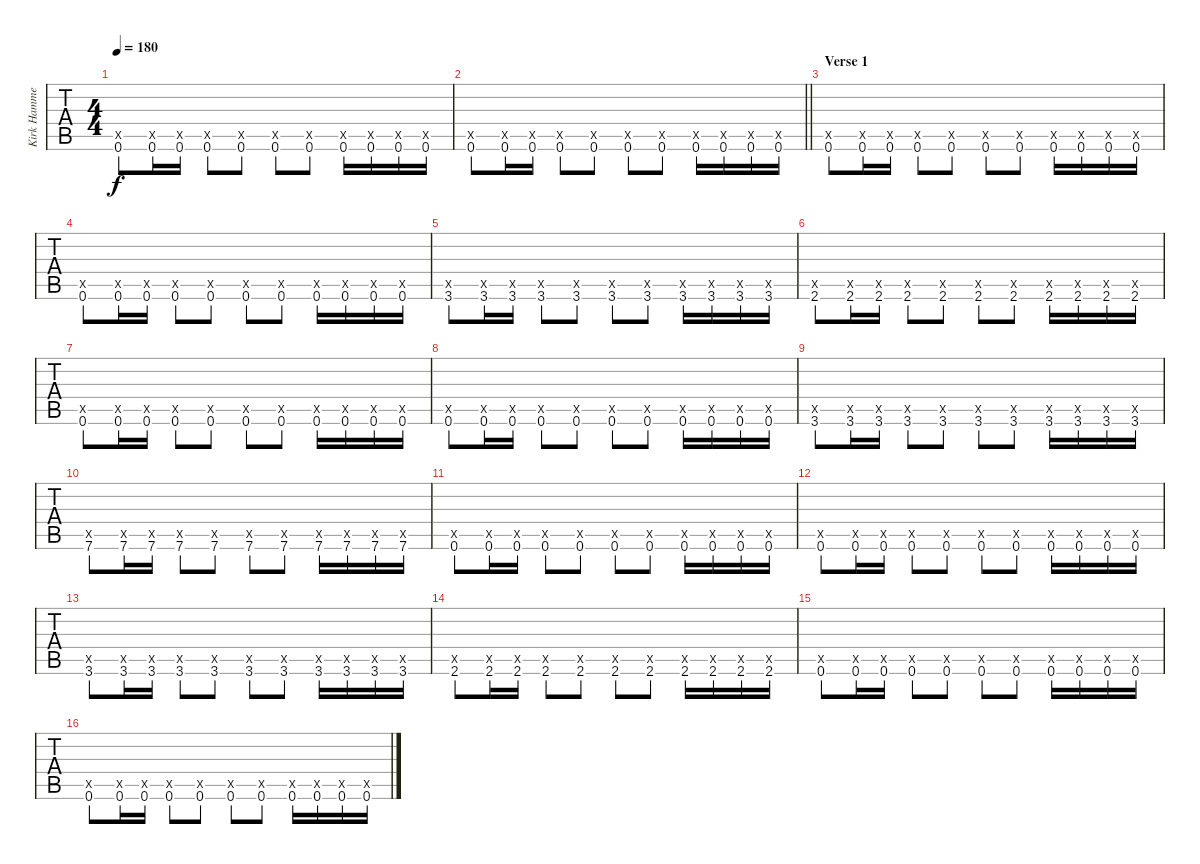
\track ("Kirk Hammett" "Kirk Hamme") {instrument distortionguitar}
\staff {tabs}
\tuning (E4 B3 G3 D3 A2 E2) {hide}
\ts (4 4)
\tempo 180
\clef g2
\ks c
(0.5{x} 0.6).8{dy f} (0.5{x} 0.6).16 (0.5{x} 0.6).16 (0.5{x} 0.6).8 (0.5{x} 0.6).8 (0.5{x} 0.6).8 (0.5{x} 0.6).8 (0.5{x} 0.6).16 (0.5{x} 0.6).16 (0.5{x} 0.6).16 (0.5{x} 0.6).16 |
\barLineRight lightlight
(0.5{x} 0.6).8 (0.5{x} 0.6).16 (0.5{x} 0.6).16 (0.5{x} 0.6).8 (0.5{x} 0.6).8 (0.5{x} 0.6).8 (0.5{x} 0.6).8 (0.5{x} 0.6).16 (0.5{x} 0.6).16 (0.5{x} 0.6).16 (0.5{x} 0.6).16 |
\section ("" "Verse 1")
(0.5{x} 0.6).8 (0.5{x} 0.6).16 (0.5{x} 0.6).16 (0.5{x} 0.6).8 (0.5{x} 0.6).8 (0.5{x} 0.6).8 (0.5{x} 0.6).8 (0.5{x} 0.6).16 (0.5{x} 0.6).16 (0.5{x} 0.6).16 (0.5{x} 0.6).16 |
(0.5{x} 0.6).8 (0.5{x} 0.6).16 (0.5{x} 0.6).16 (0.5{x} 0.6).8 (0.5{x} 0.6).8 (0.5{x} 0.6).8 (0.5{x} 0.6).8 (0.5{x} 0.6).16 (0.5{x} 0.6).16 (0.5{x} 0.6).16 (0.5{x} 0.6).16 |
(0.5{x} 3.6).8 (0.5{x} 3.6).16 (0.5{x} 3.6).16 (0.5{x} 3.6).8 (0.5{x} 3.6).8 (0.5{x} 3.6).8 (0.5{x} 3.6).8 (0.5{x} 3.6).16 (0.5{x} 3.6).16 (0.5{x} 3.6).16 (0.5{x} 3.6).16 |
(0.5{x} 2.6).8 (0.5{x} 2.6).16 (0.5{x} 2.6).16 (0.5{x} 2.6).8 (0.5{x} 2.6).8 (0.5{x} 2.6).8 (0.5{x} 2.6).8 (0.5{x} 2.6).16 (0.5{x} 2.6).16 (0.5{x} 2.6).16 (0.5{x} 2.6).16 |
(0.5{x} 0.6).8 (0.5{x} 0.6).16 (0.5{x} 0.6).16 (0.5{x} 0.6).8 (0.5{x} 0.6).8 (0.5{x} 0.6).8 (0.5{x} 0.6).8 (0.5{x} 0.6).16 (0.5{x} 0.6).16 (0.5{x} 0.6).16 (0.5{x} 0.6).16 |
(0.5{x} 0.6).8 (0.5{x} 0.6).16 (0.5{x} 0.6).16 (0.5{x} 0.6).8 (0.5{x} 0.6).8 (0.5{x} 0.6).8 (0.5{x} 0.6).8 (0.5{x} 0.6).16 (0.5{x} 0.6).16 (0.5{x} 0.6).16 (0.5{x} 0.6).16 |
(0.5{x} 3.6).8 (0.5{x} 3.6).16 (0.5{x} 3.6).16 (0.5{x} 3.6).8 (0.5{x} 3.6).8 (0.5{x} 3.6).8 (0.5{x} 3.6).8 (0.5{x} 3.6).16 (0.5{x} 3.6).16 (0.5{x} 3.6).16 (0.5{x} 3.6).16 |
(0.5{x} 7.6).8 (0.5{x} 7.6).16 (0.5{x} 7.6).16 (0.5{x} 7.6).8 (0.5{x} 7.6).8 (0.5{x} 7.6).8 (0.5{x} 7.6).8 (0.5{x} 7.6).16 (0.5{x} 7.6).16 (0.5{x} 7.6).16 (0.5{x} 7.6).16 |
(0.5{x} 0.6).8 (0.5{x} 0.6).16 (0.5{x} 0.6).16 (0.5{x} 0.6).8 (0.5{x} 0.6).8 (0.5{x} 0.6).8 (0.5{x} 0.6).8 (0.5{x} 0.6).16 (0.5{x} 0.6).16 (0.5{x} 0.6).16 (0.5{x} 0.6).16 |
(0.5{x} 0.6).8 (0.5{x} 0.6).16 (0.5{x} 0.6).16 (0.5{x} 0.6).8 (0.5{x} 0.6).8 (0.5{x} 0.6).8 (0.5{x} 0.6).8 (0.5{x} 0.6).16 (0.5{x} 0.6).16 (0.5{x} 0.6).16 (0.5{x} 0.6).16 |
(0.5{x} 3.6).8 (0.5{x} 3.6).16 (0.5{x} 3.6).16 (0.5{x} 3.6).8 (0.5{x} 3.6).8 (0.5{x} 3.6).8 (0.5{x} 3.6).8 (0.5{x} 3.6).16 (0.5{x} 3.6).16 (0.5{x} 3.6).16 (0.5{x} 3.6).16 |
(0.5{x} 2.6).8 (0.5{x} 2.6).16 (0.5{x} 2.6).16 (0.5{x} 2.6).8 (0.5{x} 2.6).8 (0.5{x} 2.6).8 (0.5{x} 2.6).8 (0.5{x} 2.6).16 (0.5{x} 2.6).16 (0.5{x} 2.6).16 (0.5{x} 2.6).16 |
(0.5{x} 0.6).8 (0.5{x} 0.6).16 (0.5{x} 0.6).16 (0.5{x} 0.6).8 (0.5{x} 0.6).8 (0.5{x} 0.6).8 (0.5{x} 0.6).8 (0.5{x} 0.6).16 (0.5{x} 0.6).16 (0.5{x} 0.6).16 (0.5{x} 0.6).16 |
(0.5{x} 0.6).8 (0.5{x} 0.6).16 (0.5{x} 0.6).16 (0.5{x} 0.6).8 (0.5{x} 0.6).8 (0.5{x} 0.6).8 (0.5{x} 0.6).8 (0.5{x} 0.6).16 (0.5{x} 0.6).16 (0.5{x} 0.6).16 (0.5{x} 0.6).16
